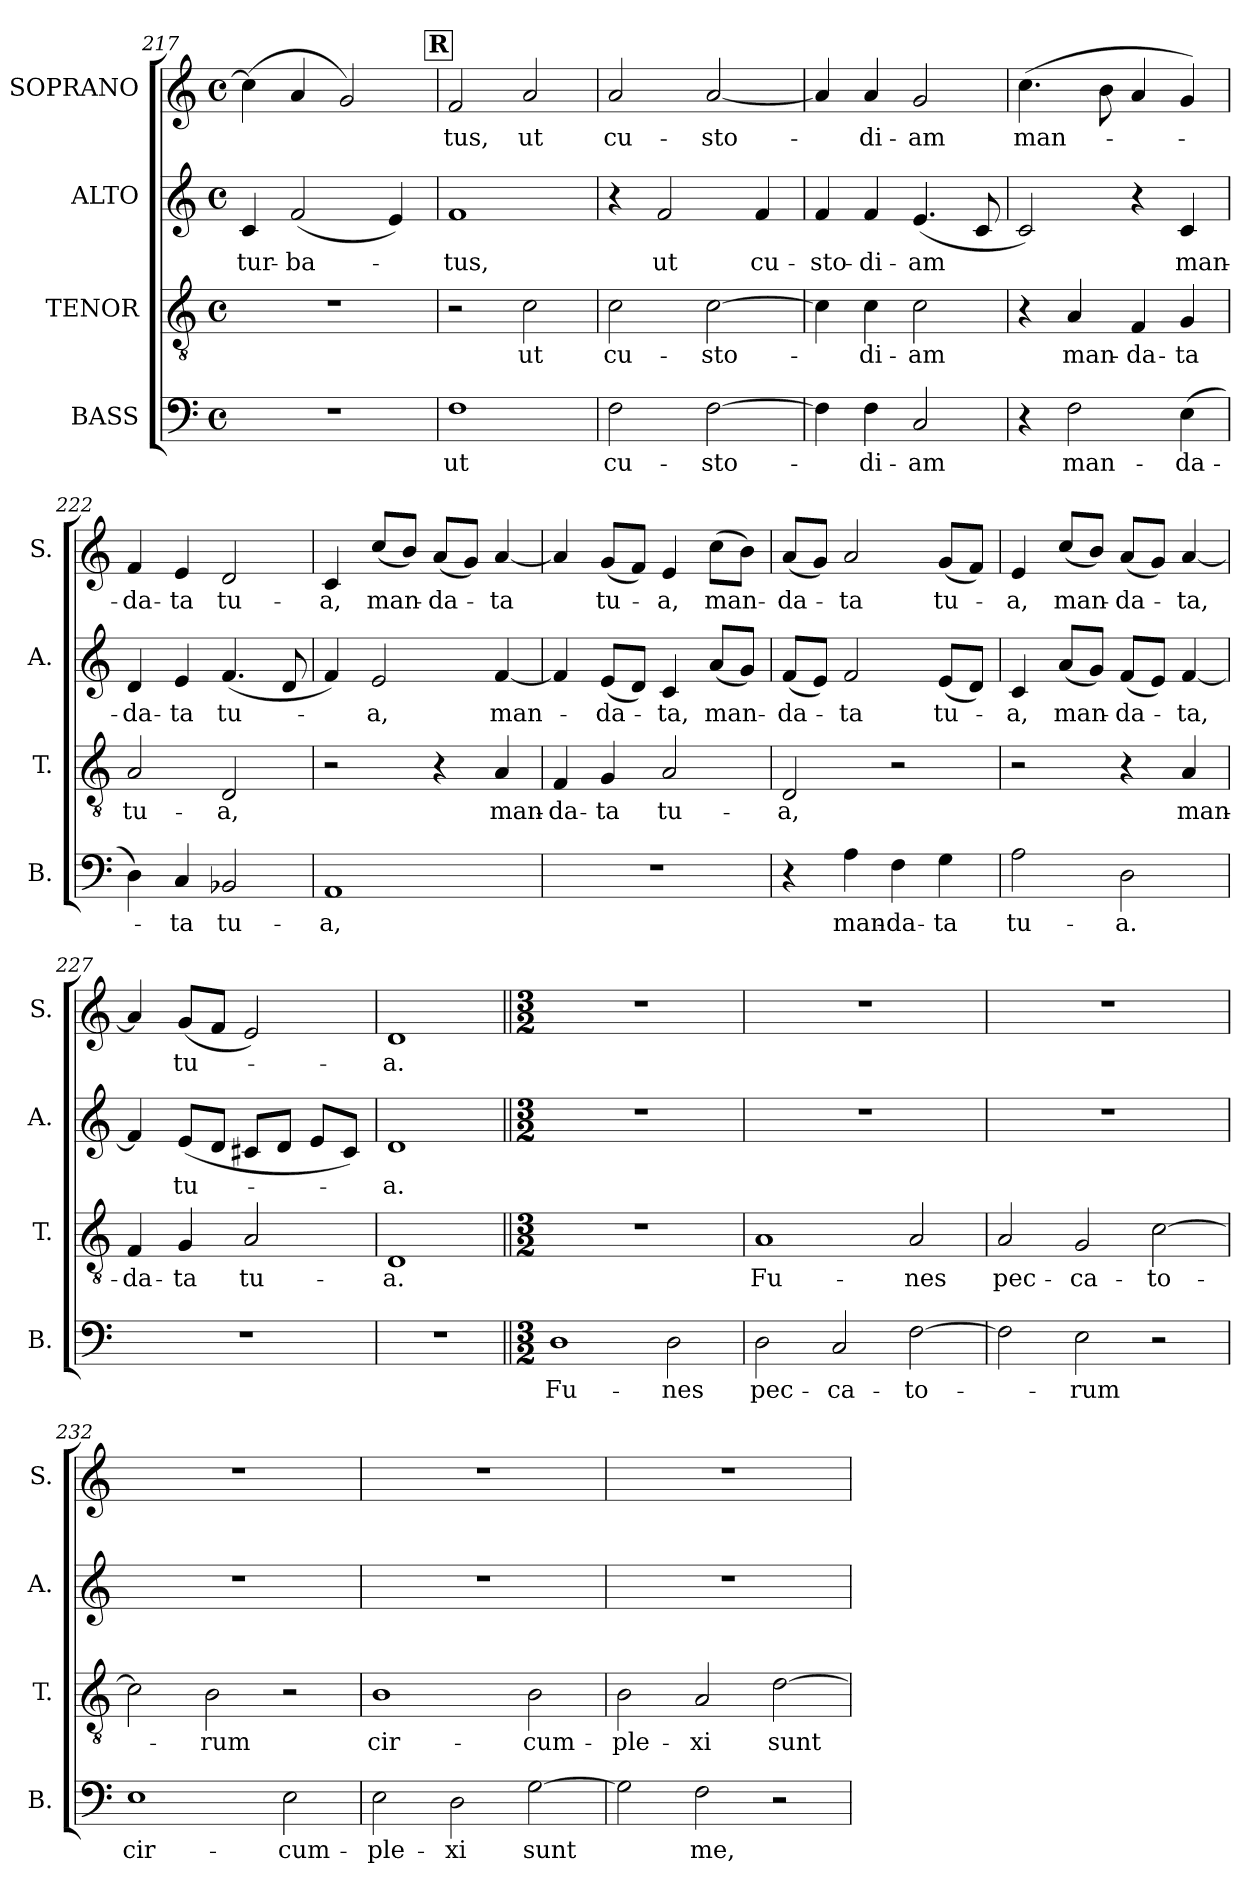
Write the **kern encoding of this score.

**kern	**text	**kern	**text	**kern	**text	**kern	**text
*part4	*part4	*part3	*part3	*part2	*part2	*part1	*part1
*staff4	*staff4	*staff3	*staff3	*staff2	*staff2	*staff1	*staff1
*I"BASS	*	*I"TENOR	*	*I"ALTO	*	*I"SOPRANO	*
*I'B.	*	*I'T.	*	*I'A.	*	*I'S.	*
*clefF4	*	*clefGv2	*	*clefG2	*	*clefG2	*
*	*	*ITrd7c12	*	*	*	*	*
*k[]	*	*k[]	*	*k[]	*	*k[]	*
*C:	*	*C:	*	*C:	*	*C:	*
*M4/4	*	*M4/4	*	*M4/4	*	*M4/4	*
*met(c)	*	*met(c)	*	*met(c)	*	*met(c)	*
=217	=217	=217	=217	=217	=217	=217	=217
!	!	!	!	!	!LO:LY:b	!	!
1r	.	1r	.	4c/	tur-	(>4cc\]	.
!	!	!	!	!	!LO:LY:b	!	!
.	.	.	.	(<2f/	-ba-	4a/	.
.	.	.	.	.	.	2g/)	.
.	.	.	.	4e/)	.	.	.
!!LO:REH:place=s1:a:B:fs=18:t=R
=218	=218	=218	=218	=218	=218	=218	=218
!	!LO:LY:b	!	!	!	!LO:LY:b	!	!LO:LY:b
1F	ut	2r	.	1f	-tus,	2f/	-tus,
!	!	!	!LO:LY:b	!	!	!	!LO:LY:b
.	.	2C\	ut	.	.	2a/	ut
=219	=219	=219	=219	=219	=219	=219	=219
!	!LO:LY:b	!	!LO:LY:b	!	!	!	!LO:LY:b
2F\	cu-	2C\	cu-	4r	.	2a/	cu-
!	!	!	!	!	!LO:LY:b	!	!
.	.	.	.	2f/	ut	.	.
!	!LO:LY:b	!	!LO:LY:b	!	!	!	!LO:LY:b
[2F\	-sto-	[2C\	-sto-	.	.	[2a/	-sto-
!	!	!	!	!	!LO:LY:b	!	!
.	.	.	.	4f/	cu-	.	.
=220	=220	=220	=220	=220	=220	=220	=220
!	!	!	!	!	!LO:LY:b	!	!
4F\]	.	4C\]	.	4f/	-sto-	4a/]	.
!	!LO:LY:b	!	!LO:LY:b	!	!LO:LY:b	!	!LO:LY:b
4F\	-di-	4C\	-di-	4f/	-di-	4a/	-di-
!	!LO:LY:b	!	!LO:LY:b	!	!LO:LY:b	!	!LO:LY:b
2C/	-am	2C\	-am	(<4.e/	-am	2g/	-am
.	.	.	.	8c/	.	.	.
=221	=221	=221	=221	=221	=221	=221	=221
!	!	!	!	!	!	!	!LO:LY:b
4r	.	4r	.	2c/)	.	(>4.cc\	man-
!	!LO:LY:b	!	!LO:LY:b	!	!	!	!
2F\	man-	4AA/	man-	.	.	.	.
.	.	.	.	.	.	8b\	.
!	!	!	!LO:LY:b	!	!	!	!
.	.	4FF/	-da-	4r	.	4a/	.
!	!LO:LY:b	!	!LO:LY:b	!	!LO:LY:b	!	!
(>4E\	-da-	4GG/	-ta	4c/	man-	4g/)	.
!!LO:LB:g=z
=222	=222	=222	=222	=222	=222	=222	=222
!	!	!	!LO:LY:b	!	!LO:LY:b	!	!LO:LY:b
4D\)	.	2AA/	tu-	4d/	-da-	4f/	-da-
!	!LO:LY:b	!	!	!	!LO:LY:b	!	!LO:LY:b
4C/	-ta	.	.	4e/	-ta	4e/	-ta
!	!LO:LY:b	!	!LO:LY:b	!	!LO:LY:b	!	!LO:LY:b
2BB-X/	tu-	2DD/	-a,	(<4.f/	tu-	2d/	tu-
.	.	.	.	8d/	.	.	.
=223	=223	=223	=223	=223	=223	=223	=223
!	!LO:LY:b	!	!	!	!	!	!LO:LY:b
1AA	-a,	2r	.	4f/)	.	4c/	-a,
!	!	!	!	!	!LO:LY:b	!	!LO:LY:b
.	.	.	.	2e/	-a,	(<8cc/L	man-
.	.	.	.	.	.	8b/J)	.
!	!	!	!	!	!	!	!LO:LY:b
.	.	4r	.	.	.	(<8a/L	-da-
.	.	.	.	.	.	8g/J)	.
!	!	!	!LO:LY:b	!	!LO:LY:b	!	!LO:LY:b
.	.	4AA/	man-	[4f/	man-	[4a/	-ta
=224	=224	=224	=224	=224	=224	=224	=224
!	!	!	!LO:LY:b	!	!	!	!
1r	.	4FF/	-da-	4f/]	.	4a/]	.
!	!	!	!LO:LY:b	!	!LO:LY:b	!	!LO:LY:b
.	.	4GG/	-ta	(<8e/L	-da-	(<8g/L	tu-
.	.	.	.	8d/J)	.	8f/J)	.
!	!	!	!LO:LY:b	!	!LO:LY:b	!	!LO:LY:b
.	.	2AA/	tu-	4c/	-ta,	4e/	-a,
!	!	!	!	!	!LO:LY:b	!	!LO:LY:b
.	.	.	.	(<8a/L	man-	(>8cc\L	man-
.	.	.	.	8g/J)	.	8b\J)	.
=225	=225	=225	=225	=225	=225	=225	=225
!	!	!	!LO:LY:b	!	!LO:LY:b	!	!LO:LY:b
4r	.	2DD/	-a,	(<8f/L	-da-	(<8a/L	-da-
.	.	.	.	8e/J)	.	8g/J)	.
!	!LO:LY:b	!	!	!	!LO:LY:b	!	!LO:LY:b
4A\	man-	.	.	2f/	-ta	2a/	-ta
!	!LO:LY:b	!	!	!	!	!	!
4F\	-da-	2r	.	.	.	.	.
!	!LO:LY:b	!	!	!	!LO:LY:b	!	!LO:LY:b
4G\	-ta	.	.	(<8e/L	tu-	(<8g/L	tu-
.	.	.	.	8d/J)	.	8f/J)	.
=226	=226	=226	=226	=226	=226	=226	=226
!	!LO:LY:b	!	!	!	!LO:LY:b	!	!LO:LY:b
2A\	tu-	2r	.	4c/	-a,	4e/	-a,
!	!	!	!	!	!LO:LY:b	!	!LO:LY:b
.	.	.	.	(<8a/L	man-	(<8cc/L	man-
.	.	.	.	8g/J)	.	8b/J)	.
!	!LO:LY:b	!	!	!	!LO:LY:b	!	!LO:LY:b
2D\	-a.	4r	.	(<8f/L	-da-	(<8a/L	-da-
.	.	.	.	8e/J)	.	8g/J)	.
!	!	!	!LO:LY:b	!	!LO:LY:b	!	!LO:LY:b
.	.	4AA/	man-	[4f/	-ta,	[4a/	-ta,
=227	=227	=227	=227	=227	=227	=227	=227
!	!	!	!LO:LY:b	!	!	!	!
1r	.	4FF/	-da-	4f/]	.	4a/]	.
!	!	!	!LO:LY:b	!	!LO:LY:b	!	!LO:LY:b
.	.	4GG/	-ta	(<8e/L	tu-	(<8g/L	tu-
.	.	.	.	8d/J	.	8f/J	.
!	!	!	!LO:LY:b	!	!	!	!
.	.	2AA/	tu-	8c#X/L	.	2e/)	.
.	.	.	.	8d/J	.	.	.
.	.	.	.	8e/L	.	.	.
.	.	.	.	8c#/J)	.	.	.
=228	=228	=228	=228	=228	=228	=228	=228
!	!	!	!LO:LY:b	!	!LO:LY:b	!	!LO:LY:b
1r	.	1DD	-a.	1d	-a.	1d	-a.
!!LO:PB:g=z
=229||	=229||	=229||	=229||	=229||	=229||	=229||	=229||
!!LO:REH:place=s1:a:B:fs=18:t=S
*M3/2	*	*M3/2	*	*M3/2	*	*M3/2	*
*	*	*MM192	*	*	*	*MM192	*
!	!LO:LY:b	!LO:N:vis=1	!	!LO:N:vis=1	!	!LO:N:vis=1	!
1D	Fu-	1.r	.	1.r	.	1.r	.
!	!LO:LY:b	!	!	!	!	!	!
2D\	-nes	.	.	.	.	.	.
=230	=230	=230	=230	=230	=230	=230	=230
!	!LO:LY:b	!	!LO:LY:b	!LO:N:vis=1	!	!LO:N:vis=1	!
2D\	pec-	1AA	Fu-	1.r	.	1.r	.
!	!LO:LY:b	!	!	!	!	!	!
2C/	-ca-	.	.	.	.	.	.
!	!LO:LY:b	!	!LO:LY:b	!	!	!	!
[2F\	-to-	2AA/	-nes	.	.	.	.
=231	=231	=231	=231	=231	=231	=231	=231
!	!	!	!LO:LY:b	!LO:N:vis=1	!	!LO:N:vis=1	!
2F\]	.	2AA/	pec-	1.r	.	1.r	.
!	!LO:LY:b	!	!LO:LY:b	!	!	!	!
2E\	-rum	2GG/	-ca-	.	.	.	.
!	!	!	!LO:LY:b	!	!	!	!
2r	.	[2C\	-to-	.	.	.	.
=232	=232	=232	=232	=232	=232	=232	=232
!	!LO:LY:b	!	!	!LO:N:vis=1	!	!LO:N:vis=1	!
1E	cir-	2C\]	.	1.r	.	1.r	.
!	!	!	!LO:LY:b	!	!	!	!
.	.	2BB\	-rum	.	.	.	.
!	!LO:LY:b	!	!	!	!	!	!
2E\	-cum-	2r	.	.	.	.	.
=233	=233	=233	=233	=233	=233	=233	=233
!	!LO:LY:b	!	!LO:LY:b	!LO:N:vis=1	!	!LO:N:vis=1	!
2E\	-ple-	1BB	cir-	1.r	.	1.r	.
!	!LO:LY:b	!	!	!	!	!	!
2D\	-xi	.	.	.	.	.	.
!	!LO:LY:b	!	!LO:LY:b	!	!	!	!
[2G\	sunt	2BB\	-cum-	.	.	.	.
=234	=234	=234	=234	=234	=234	=234	=234
!	!	!	!LO:LY:b	!LO:N:vis=1	!	!LO:N:vis=1	!
2G\]	.	2BB\	-ple-	1.r	.	1.r	.
!	!LO:LY:b	!	!LO:LY:b	!	!	!	!
2F\	me,	2AA/	-xi	.	.	.	.
!	!	!	!LO:LY:b	!	!	!	!
2r	.	[2D\	sunt	.	.	.	.
=	=	=	=	=	=	=	=
*-	*-	*-	*-	*-	*-	*-	*-
